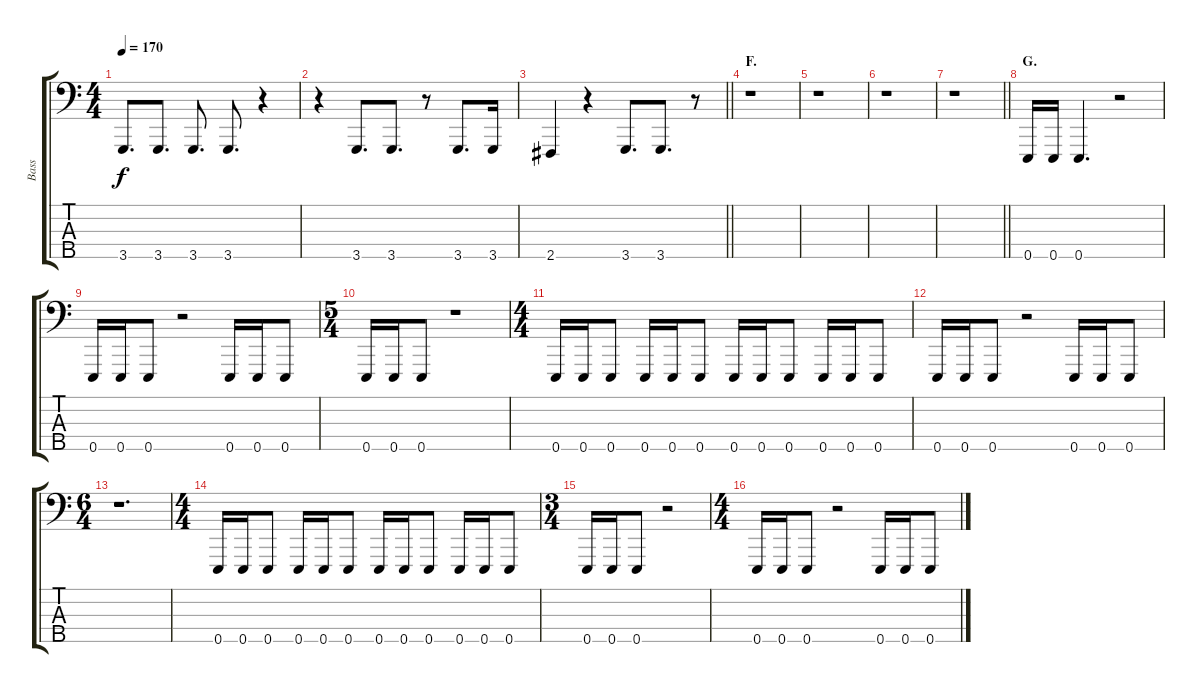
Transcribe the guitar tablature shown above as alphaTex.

\track ("Bass" "Bass") {instrument electricbasspick}
\staff {score tabs}
\tuning (E2 B1 E1 B0 E0) {hide}
\ts (4 4)
\tempo 170
\clef f4
\ks c
3.5.8{d dy f} 3.5.8{d} 3.5.8{d} 3.5.8{d} r.4 |
r.4 3.5.8{d} 3.5.8{d} r.8 3.5.8{d} 3.5.16 |
\barLineRight lightlight
2.5.4 r.4 3.5.8{d} 3.5.8{d} r.8 |
\section ("" "F.")
r.1 |
r.1 |
r.1 |
\barLineRight lightlight
r.1 |
\section ("" "G.")
0.5.16 0.5.16 0.5.4{d} r.2 |
0.5.16 0.5.16 0.5.8 r.2 0.5.16 0.5.16 0.5.8 |
\ts (5 4)
0.5.16 0.5.16 0.5.8 r.1 |
\ts (4 4)
0.5.16 0.5.16 0.5.8 0.5.16 0.5.16 0.5.8 0.5.16 0.5.16 0.5.8 0.5.16 0.5.16 0.5.8 |
0.5.16 0.5.16 0.5.8 r.2 0.5.16 0.5.16 0.5.8 |
\ts (6 4)
r.1{d} |
\ts (4 4)
0.5.16 0.5.16 0.5.8 0.5.16 0.5.16 0.5.8 0.5.16 0.5.16 0.5.8 0.5.16 0.5.16 0.5.8 |
\ts (3 4)
0.5.16 0.5.16 0.5.8 r.2 |
\ts (4 4)
0.5.16 0.5.16 0.5.8 r.2 0.5.16 0.5.16 0.5.8
